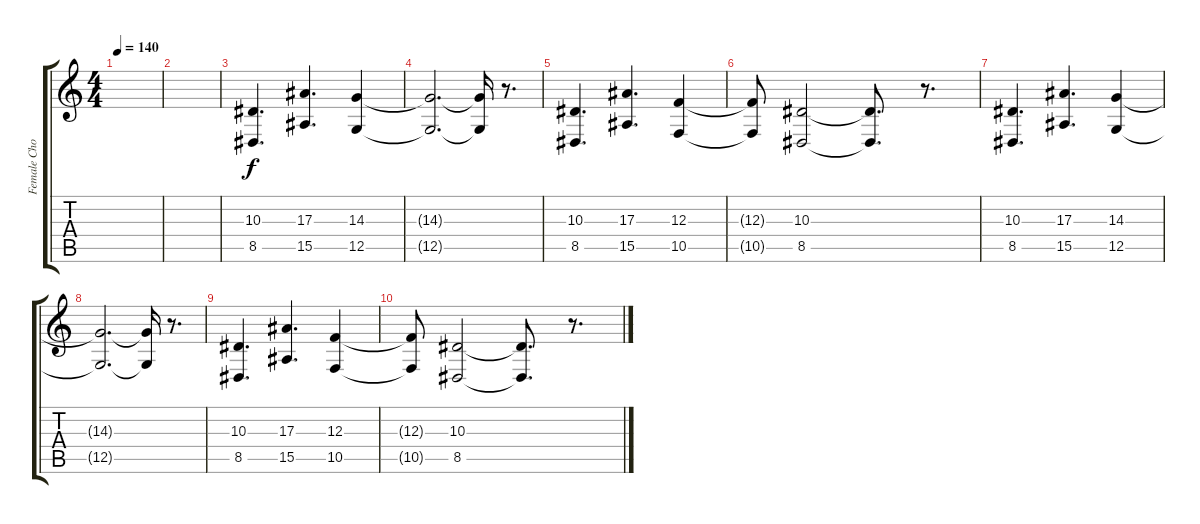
\track ("Female Chorus" "Female Cho") {instrument fx7echoes}
\staff {score tabs}
\tuning (D4 A3 F3 C3 G2 C2) {hide}
\ts (4 4)
\tempo 140
\clef g2
\ks c
|
|
(10.3 8.5).4{d} (17.3 15.5).4{d} (14.3 12.5).4 |
(14.3{t} 12.5{t}).2{d} (14.3{t} 12.5{t}).16 r.8{d} |
(10.3 8.5).4{d} (17.3 15.5).4{d} (12.3 10.5).4 |
(12.3{t} 10.5{t}).8 (10.3 8.5).2 (10.3{t} 8.5{t}).8{d} r.8{d} |
(10.3 8.5).4{d} (17.3 15.5).4{d} (14.3 12.5).4 |
(14.3{t} 12.5{t}).2{d} (14.3{t} 12.5{t}).16 r.8{d} |
(10.3 8.5).4{d} (17.3 15.5).4{d} (12.3 10.5).4 |
(12.3{t} 10.5{t}).8 (10.3 8.5).2 (10.3{t} 8.5{t}).8{d} r.8{d}
